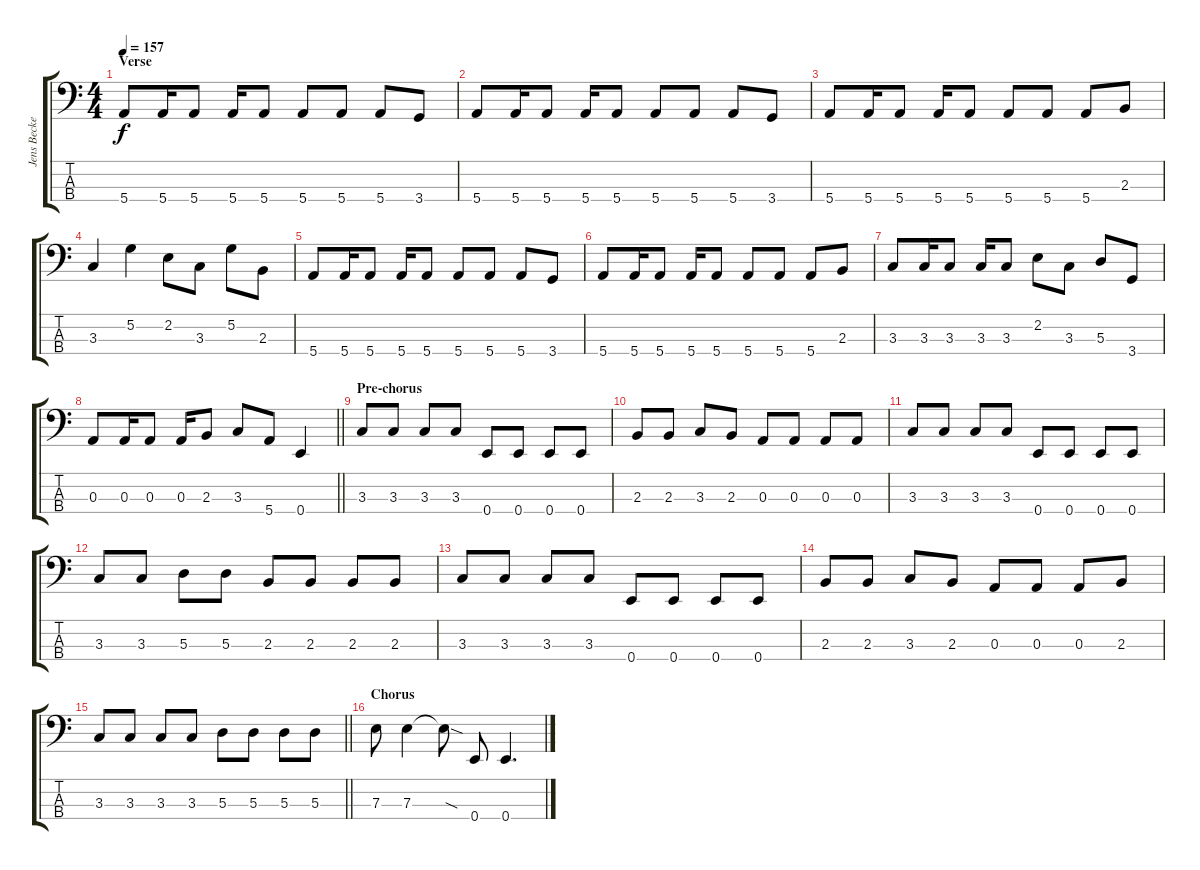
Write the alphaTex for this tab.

\track ("Jens Becker" "Jens Becke") {instrument electricbasspick}
\staff {score tabs}
\tuning (G2 D2 A1 E1) {hide}
\ts (4 4)
\section ("" "Verse")
\tempo 157
\clef f4
\ks c
5.4.8{dy f} 5.4.16 5.4.8 5.4.16 5.4.8 5.4.8 5.4.8 5.4.8 3.4.8 |
5.4.8 5.4.16 5.4.8 5.4.16 5.4.8 5.4.8 5.4.8 5.4.8 3.4.8 |
5.4.8 5.4.16 5.4.8 5.4.16 5.4.8 5.4.8 5.4.8 5.4.8 2.3.8 |
3.3.4 5.2.4 2.2.8 3.3.8 5.2.8 2.3.8 |
5.4.8 5.4.16 5.4.8 5.4.16 5.4.8 5.4.8 5.4.8 5.4.8 3.4.8 |
5.4.8 5.4.16 5.4.8 5.4.16 5.4.8 5.4.8 5.4.8 5.4.8 2.3.8 |
3.3.8 3.3.16 3.3.8 3.3.16 3.3.8 2.2.8 3.3.8 5.3.8 3.4.8 |
\barLineRight lightlight
0.3.8 0.3.16 0.3.8 0.3.16 2.3.8 3.3.8 5.4.8 0.4.4 |
\section ("" "Pre-chorus")
3.3.8 3.3.8 3.3.8 3.3.8 0.4.8 0.4.8 0.4.8 0.4.8 |
2.3.8 2.3.8 3.3.8 2.3.8 0.3.8 0.3.8 0.3.8 0.3.8 |
3.3.8 3.3.8 3.3.8 3.3.8 0.4.8 0.4.8 0.4.8 0.4.8 |
3.3.8 3.3.8 5.3.8 5.3.8 2.3.8 2.3.8 2.3.8 2.3.8 |
3.3.8 3.3.8 3.3.8 3.3.8 0.4.8 0.4.8 0.4.8 0.4.8 |
2.3.8 2.3.8 3.3.8 2.3.8 0.3.8 0.3.8 0.3.8 2.3.8 |
\barLineRight lightlight
3.3.8 3.3.8 3.3.8 3.3.8 5.3.8 5.3.8 5.3.8 5.3.8 |
\section ("" "Chorus")
7.3.8 7.3.4 7.3{sod t}.8 0.4.8 0.4.4{d}
